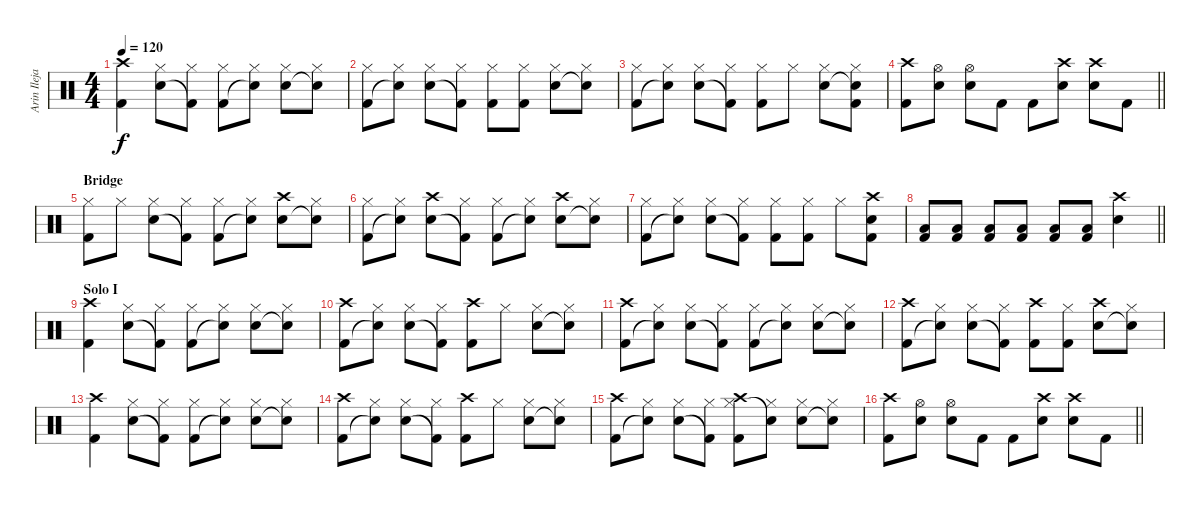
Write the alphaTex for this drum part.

\track ("Arin Ilejay" "Arin Ileja") {instrument percussion}
\staff {score}
\articulation defaults
\ts (4 4)
\tempo 120
\clef neutral
\ks c
("Crash high (hit)" "Kick (hit) 2").4{dy f} ("Hi-Hat (closed)" "Snare (hit) 2").8 ("Hi-Hat (closed)" "Kick (hit) 2"{t}).8 ("Hi-Hat (closed)" "Kick (hit) 2").8 ("Hi-Hat (closed)" "Snare (hit)"{t}).8 ("Hi-Hat (closed)" "Snare (hit) 2").8 ("Hi-Hat (closed)" "Snare (hit)"{t}).8 |
("Hi-Hat (closed)" "Kick (hit) 2").8 ("Hi-Hat (closed)" "Snare (hit)"{t}).8 ("Hi-Hat (closed)" "Snare (hit) 2").8 ("Hi-Hat (closed)" "Kick (hit) 2"{t}).8 ("Hi-Hat (closed)" "Kick (hit) 2").8 ("Hi-Hat (closed)" "Kick (hit) 2").8 ("Hi-Hat (closed)" "Snare (hit) 2").8 ("Hi-Hat (closed)" "Snare (hit)"{t}).8 |
("Hi-Hat (closed)" "Kick (hit) 2").8 ("Hi-Hat (closed)" "Snare (hit)"{t}).8 ("Hi-Hat (closed)" "Snare (hit) 2").8 ("Hi-Hat (closed)" "Kick (hit) 2"{t}).8 ("Hi-Hat (closed)" "Kick (hit) 2").8 "Hi-Hat (closed)".8 ("Hi-Hat (closed)" "Snare (hit) 2").8 ("Hi-Hat (closed)" "Snare (hit)"{t} "Kick (hit) 2").8 |
\barLineRight lightlight
("Crash high (hit)" "Kick (hit) 2").8 ("Hi-Hat (open)" "Electric Snare (hit)").8 ("Hi-Hat (open)" "Electric Snare (hit)").8 "Kick (hit) 2".8 "Kick (hit) 2".8 ("Crash high (hit)" "Electric Snare (hit)").8 ("Crash high (hit)" "Electric Snare (hit)").8 "Kick (hit) 2".8 |
\section ("" "Bridge")
("Hi-Hat (closed)" "Kick (hit) 2").8 "Hi-Hat (closed)".8 ("Hi-Hat (closed)" "Snare (hit) 2").8 ("Hi-Hat (closed)" "Kick (hit) 2"{t}).8 ("Hi-Hat (closed)" "Kick (hit) 2").8 ("Hi-Hat (closed)" "Snare (hit)"{t}).8 ("Crash high (hit)" "Snare (hit) 2").8 ("Hi-Hat (closed)" "Snare (hit)"{t}).8 |
("Hi-Hat (closed)" "Kick (hit) 2").8 ("Hi-Hat (closed)" "Snare (hit)"{t}).8 ("Crash high (hit)" "Snare (hit) 2").8 ("Hi-Hat (closed)" "Kick (hit) 2"{t}).8 ("Hi-Hat (closed)" "Kick (hit) 2").8 ("Hi-Hat (closed)" "Snare (hit)"{t}).8 ("Crash high (hit)" "Snare (hit) 2").8 ("Hi-Hat (closed)" "Snare (hit)"{t}).8 |
("Hi-Hat (closed)" "Kick (hit) 2").8 ("Hi-Hat (closed)" "Snare (hit)"{t}).8 ("Hi-Hat (closed)" "Snare (hit) 2").8 ("Hi-Hat (closed)" "Kick (hit) 2"{t}).8 ("Hi-Hat (closed)" "Kick (hit) 2").8 ("Hi-Hat (closed)" "Kick (hit) 2").8 "Hi-Hat (closed)".8 ("Crash high (hit)" "Snare (hit) 2" "Kick (hit) 2").8 |
\barLineRight lightlight
("Low Floor Tom (hit)" "Kick (hit) 2").8 ("Low Floor Tom (hit)" "Kick (hit) 2").8 ("Low Floor Tom (hit)" "Kick (hit) 2").8 ("Low Floor Tom (hit)" "Kick (hit) 2").8 ("Low Floor Tom (hit)" "Kick (hit) 2").8 ("Low Floor Tom (hit)" "Kick (hit) 2").8 ("Crash high (hit)" "Snare (hit) 2").4 |
\section ("" "Solo I")
("Crash high (hit)" "Kick (hit) 2").4 ("Hi-Hat (closed)" "Snare (hit) 2").8 ("Hi-Hat (closed)" "Kick (hit) 2"{t}).8 ("Hi-Hat (closed)" "Kick (hit) 2").8 ("Hi-Hat (closed)" "Snare (hit)"{t}).8 ("Hi-Hat (closed)" "Snare (hit) 2").8 ("Hi-Hat (closed)" "Snare (hit)"{t}).8 |
("Crash high (hit)" "Kick (hit) 2").8 ("Hi-Hat (closed)" "Snare (hit)"{t}).8 ("Hi-Hat (closed)" "Snare (hit) 2").8 ("Hi-Hat (closed)" "Kick (hit) 2"{t}).8 ("Crash high (hit)" "Kick (hit) 2").8 "Hi-Hat (closed)".8 ("Hi-Hat (closed)" "Snare (hit) 2").8 ("Hi-Hat (closed)" "Snare (hit)"{t}).8 |
("Crash high (hit)" "Kick (hit) 2").8 ("Hi-Hat (closed)" "Snare (hit)"{t}).8 ("Hi-Hat (closed)" "Snare (hit) 2").8 ("Hi-Hat (closed)" "Kick (hit) 2"{t}).8 ("Hi-Hat (closed)" "Kick (hit) 2").8 ("Hi-Hat (closed)" "Snare (hit)"{t}).8 ("Hi-Hat (closed)" "Snare (hit) 2").8 ("Hi-Hat (closed)" "Snare (hit)"{t}).8 |
("Crash high (hit)" "Kick (hit) 2").8 ("Hi-Hat (closed)" "Snare (hit)"{t}).8 ("Hi-Hat (closed)" "Snare (hit) 2").8 ("Hi-Hat (closed)" "Kick (hit) 2"{t}).8 ("Crash high (hit)" "Kick (hit) 2").8 ("Hi-Hat (closed)" "Kick (hit) 2").8 ("Crash high (hit)" "Snare (hit) 2").8 ("Hi-Hat (closed)" "Snare (hit)"{t}).8 |
("Crash high (hit)" "Kick (hit) 2").4 ("Hi-Hat (closed)" "Snare (hit) 2").8 ("Hi-Hat (closed)" "Kick (hit) 2"{t}).8 ("Hi-Hat (closed)" "Kick (hit) 2").8 ("Hi-Hat (closed)" "Snare (hit)"{t}).8 ("Hi-Hat (closed)" "Snare (hit) 2").8 ("Hi-Hat (closed)" "Snare (hit)"{t}).8 |
("Crash high (hit)" "Kick (hit) 2").8 ("Hi-Hat (closed)" "Snare (hit)"{t}).8 ("Hi-Hat (closed)" "Snare (hit) 2").8 ("Hi-Hat (closed)" "Kick (hit) 2"{t}).8 ("Crash high (hit)" "Kick (hit) 2").8 "Hi-Hat (closed)".8 ("Hi-Hat (closed)" "Snare (hit) 2").8 ("Hi-Hat (closed)" "Snare (hit)"{t}).8 |
("Crash high (hit)" "Kick (hit) 2").8 ("Hi-Hat (closed)" "Snare (hit)"{t}).8 ("Hi-Hat (closed)" "Snare (hit) 2").8 ("Hi-Hat (closed)" "Kick (hit) 2"{t}).8 ("Crash high (hit)" "Hi-Hat (closed)" "Kick (hit) 2").8 ("Hi-Hat (closed)" "Snare (hit)"{t}).8 ("Hi-Hat (closed)" "Snare (hit) 2").8 ("Hi-Hat (closed)" "Snare (hit)"{t}).8 |
\barLineRight lightlight
("Crash high (hit)" "Kick (hit) 2").8 ("Hi-Hat (open)" "Electric Snare (hit)").8 ("Hi-Hat (open)" "Electric Snare (hit)").8 "Kick (hit) 2".8 "Kick (hit) 2".8 ("Crash high (hit)" "Electric Snare (hit)").8 ("Crash high (hit)" "Electric Snare (hit)").8 "Kick (hit) 2".8
